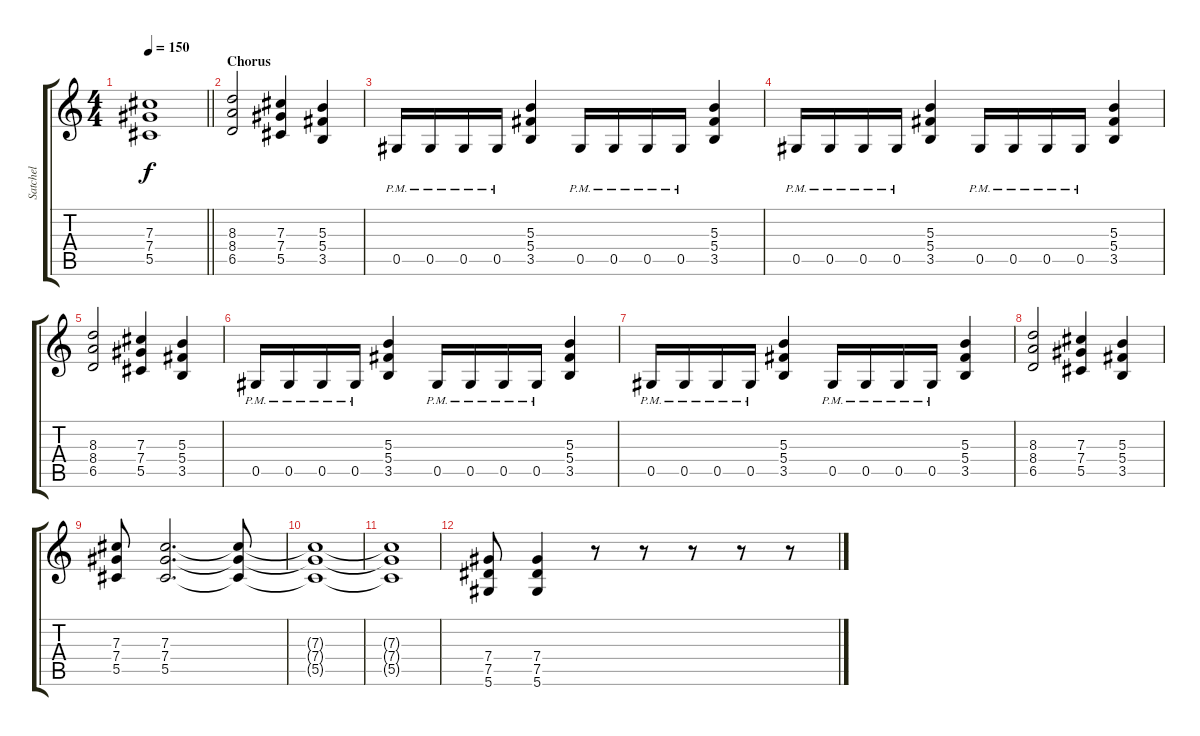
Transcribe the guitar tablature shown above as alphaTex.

\track ("Satchel" "Satchel") {instrument distortionguitar}
\staff {score tabs}
\tuning (Eb4 Bb3 Gb3 Db3 Ab2 Eb2) {hide}
\ts (4 4)
\tempo 150
\clef g2
\barLineRight lightlight
\ks c
(7.3 7.4 5.5).1{dy f} |
\section ("" "Chorus")
(8.3 8.4 6.5).2 (7.3 7.4 5.5).4 (5.3 5.4 3.5).4 |
0.5{pm}.16 0.5{pm}.16 0.5{pm}.16 0.5{pm}.16 (5.3 5.4 3.5).4 0.5{pm}.16 0.5{pm}.16 0.5{pm}.16 0.5{pm}.16 (5.3 5.4 3.5).4 |
0.5{pm}.16 0.5{pm}.16 0.5{pm}.16 0.5{pm}.16 (5.3 5.4 3.5).4 0.5{pm}.16 0.5{pm}.16 0.5{pm}.16 0.5{pm}.16 (5.3 5.4 3.5).4 |
(8.3 8.4 6.5).2 (7.3 7.4 5.5).4 (5.3 5.4 3.5).4 |
0.5{pm}.16 0.5{pm}.16 0.5{pm}.16 0.5{pm}.16 (5.3 5.4 3.5).4 0.5{pm}.16 0.5{pm}.16 0.5{pm}.16 0.5{pm}.16 (5.3 5.4 3.5).4 |
0.5{pm}.16 0.5{pm}.16 0.5{pm}.16 0.5{pm}.16 (5.3 5.4 3.5).4 0.5{pm}.16 0.5{pm}.16 0.5{pm}.16 0.5{pm}.16 (5.3 5.4 3.5).4 |
(8.3 8.4 6.5).2 (7.3 7.4 5.5).4 (5.3 5.4 3.5).4 |
(7.3 7.4 5.5).8 (7.3 7.4 5.5).2{d} (7.3{t} 7.4{t} 5.5{t}).8 |
(7.3{t} 7.4{t} 5.5{t}).1 |
(7.3{t} 7.4{t} 5.5{t}).1 |
(7.4 7.5 5.6).8 (7.4 7.5 5.6).4 r.8 r.8 r.8 r.8 r.8
